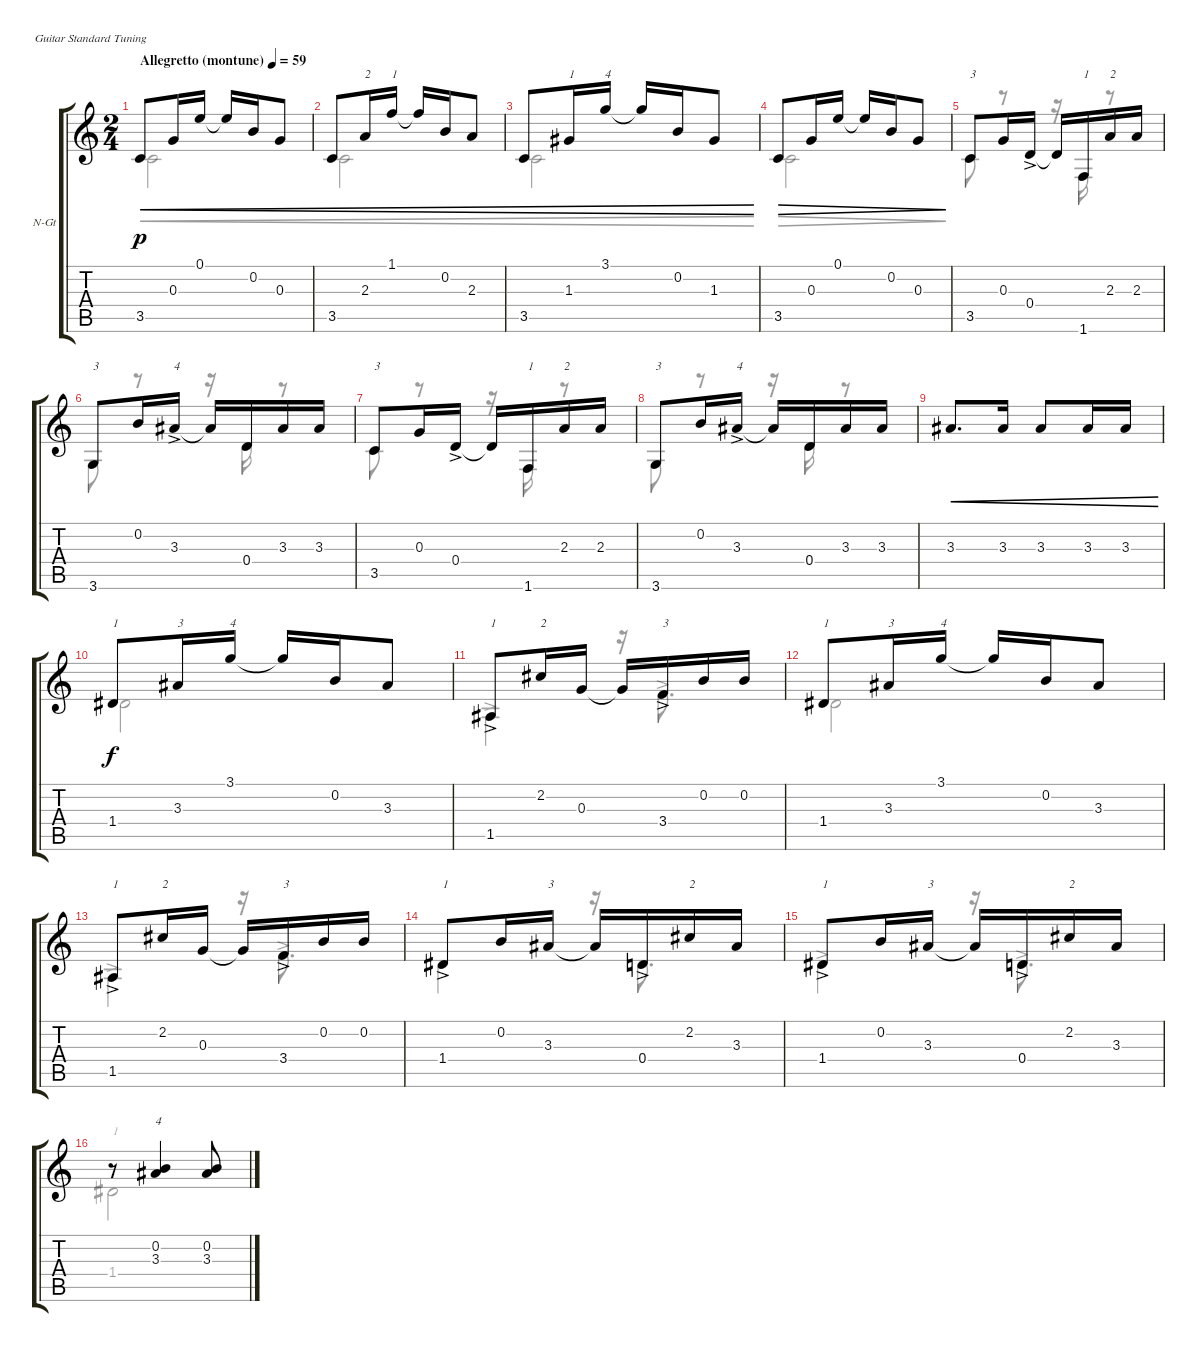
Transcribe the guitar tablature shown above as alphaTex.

\defaultSystemsLayout 4
\bracketExtendMode groupsimilarinstruments
\firstSystemTrackNameOrientation horizontal
\otherSystemsTrackNameOrientation horizontal
\track ("Nylon Guitar" "N-Gt") {instrument acousticguitarsteel}
\staff {score tabs}
\tuning (E4 B3 G3 D3 A2 E2)
\voice
\ts (2 4)
\beaming (8 2 2)
\tempo (59 "Allegretto (montune)")
\clef g2
\ks c
3.5.8{cre dy p instrument acousticguitarsteel} 0.3.16{cre} 0.1.16{cre} 0.1{t}.16{cre} 0.2.16{cre} 0.3.8{cre} |
3.5.8{cre} 2.3.16{txt "2" cre} 1.1.16{txt "1" cre} 1.1{t}.16{cre} 0.2.16{cre} 2.3.8{cre} |
3.5.8{cre} 1.3.16{txt "1" cre} 3.1.16{txt "4" cre} 3.1{t}.16{cre} 0.2.16{cre} 1.3.8{cre} |
3.5.8{dec} 0.3.16{dec} 0.1.16{dec} 0.1{t}.16{dec} 0.2.16{dec} 0.3.8{dec} |
3.5.8{txt "3"} 0.3.16 0.4{ac}.16 0.4{t}.16 1.6.16{txt "1"} 2.3.16{txt "2"} 2.3.16 |
3.6.8{txt "3"} 0.2.16 3.3{ac}.16{txt "4"} 3.3{t}.16 0.4.16 3.3.16 3.3.16 |
3.5.8{txt "3"} 0.3.16 0.4{ac}.16 0.4{t}.16 1.6.16{txt "1"} 2.3.16{txt "2"} 2.3.16 |
3.6.8{txt "3"} 0.2.16 3.3{ac}.16{txt "4"} 3.3{t}.16 0.4.16 3.3.16 3.3.16 |
3.3.8{d cre} 3.3.16{cre} 3.3.8{cre} 3.3.16{cre} 3.3.16{cre} |
1.4.8{txt "1" dy f} 3.3.16{txt "3"} 3.1.16{txt "4"} 3.1{t}.16 0.2.16 3.3.8 |
1.5{ac}.8{txt "1"} 2.2.16{txt "2"} 0.3.16 0.3{t}.16 3.4{ac}.16{txt "3"} 0.2.16 0.2.16 |
1.4.8{txt "1"} 3.3.16{txt "3"} 3.1.16{txt "4"} 3.1{t}.16 0.2.16 3.3.8 |
1.5{ac}.8{txt "1"} 2.2.16{txt "2"} 0.3.16 0.3{t}.16 3.4{ac}.16{txt "3"} 0.2.16 0.2.16 |
1.4{ac}.8{txt "1"} 0.2.16 3.3.16{txt "3"} 3.3{t}.16 0.4{ac}.16 2.2.16{txt "2"} 3.3.16 |
1.4{ac}.8{txt "1"} 0.2.16 3.3.16{txt "3"} 3.3{t}.16 0.4{ac}.16 2.2.16{txt "2"} 3.3.16 |
r.8 (3.3 0.2).4{txt "4"} (0.2 3.3).8
\voice
\clef g2
\ottava regular
\simile none
\ks c
3.5.2{cre dy p} |
3.5.2{cre} |
3.5.2{cre} |
3.5.2{dec} |
3.5.8 r.8 r.16 1.6.16 r.8 |
3.6.8 r.8 r.16 0.4.16 r.8 |
3.5.8 r.8 r.16 1.6.16 r.8 |
3.6.8 r.8 r.16 0.4.16 r.8 |
|
1.4.2{dy f} |
1.5{ac}.4 r.16 3.4{ac}.8{d} |
1.4.2 |
1.5{ac}.4 r.16 3.4{ac}.8{d} |
1.4.4 r.16 0.4.8{d} |
1.4{ac}.4 r.16 0.4{ac}.8{d} |
1.4.2{txt "1"}
